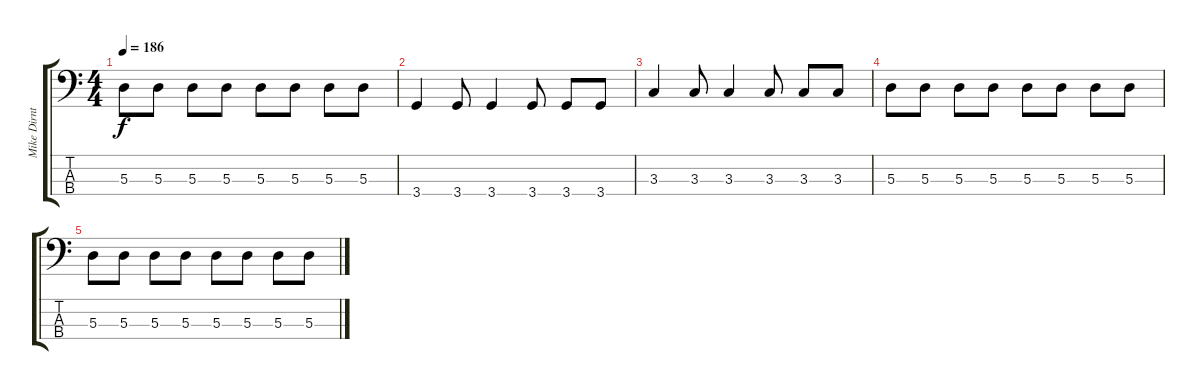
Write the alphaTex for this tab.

\track ("Mike Dirnt" "Mike Dirnt") {instrument electricbassfinger}
\staff {score tabs}
\tuning (G2 D2 A1 E1) {hide}
\ts (4 4)
\tempo 186
\clef f4
\ks c
5.3.8{dy f} 5.3.8 5.3.8 5.3.8 5.3.8 5.3.8 5.3.8 5.3.8 |
3.4.4 3.4.8 3.4.4 3.4.8 3.4.8 3.4.8 |
3.3.4 3.3.8 3.3.4 3.3.8 3.3.8 3.3.8 |
5.3.8 5.3.8 5.3.8 5.3.8 5.3.8 5.3.8 5.3.8 5.3.8 |
5.3.8 5.3.8 5.3.8 5.3.8 5.3.8 5.3.8 5.3.8 5.3.8
